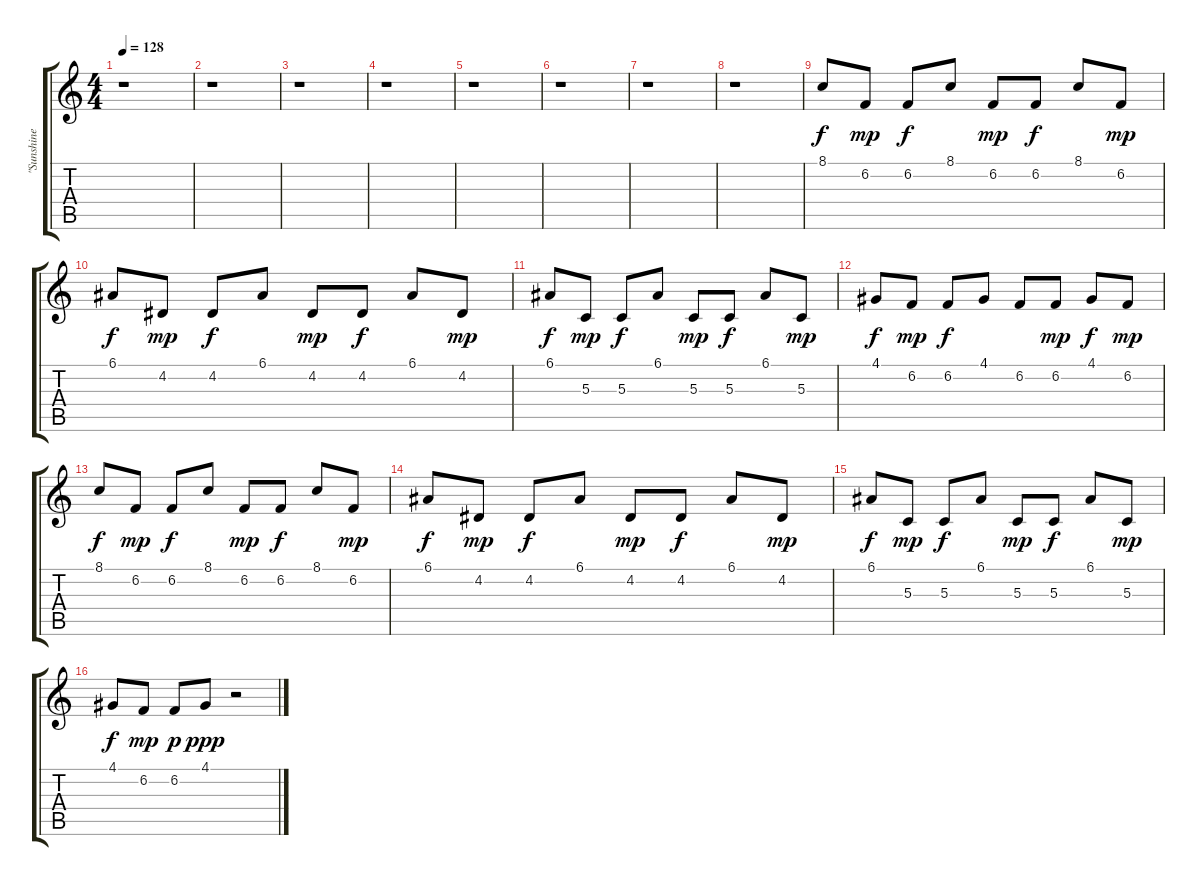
\track ("\"Sunshine in the raine\"" "\"Sunshine ") {instrument fx1rain}
\staff {score tabs}
\tuning (E4 B3 G3 D3 A2 E2) {hide}
\ts (4 4)
\tempo 128
\clef g2
\ks c
r.1{dy ppp} |
r.1 |
r.1 |
r.1 |
r.1 |
r.1 |
r.1 |
r.1 |
8.1.8{dy f} 6.2.8{dy mp} 6.2.8{dy f} 8.1.8 6.2.8{dy mp} 6.2.8{dy f} 8.1.8 6.2.8{dy mp} |
6.1.8{dy f} 4.2.8{dy mp} 4.2.8{dy f} 6.1.8 4.2.8{dy mp} 4.2.8{dy f} 6.1.8 4.2.8{dy mp} |
6.1.8{dy f} 5.3.8{dy mp} 5.3.8{dy f} 6.1.8 5.3.8{dy mp} 5.3.8{dy f} 6.1.8 5.3.8{dy mp} |
4.1.8{dy f} 6.2.8{dy mp} 6.2.8{dy f} 4.1.8 6.2.8 6.2.8{dy mp} 4.1.8{dy f} 6.2.8{dy mp} |
8.1.8{dy f} 6.2.8{dy mp} 6.2.8{dy f} 8.1.8 6.2.8{dy mp} 6.2.8{dy f} 8.1.8 6.2.8{dy mp} |
6.1.8{dy f} 4.2.8{dy mp} 4.2.8{dy f} 6.1.8 4.2.8{dy mp} 4.2.8{dy f} 6.1.8 4.2.8{dy mp} |
6.1.8{dy f} 5.3.8{dy mp} 5.3.8{dy f} 6.1.8 5.3.8{dy mp} 5.3.8{dy f} 6.1.8 5.3.8{dy mp} |
4.1.8{dy f} 6.2.8{dy mp} 6.2.8{dy p} 4.1.8{dy ppp} r.2
